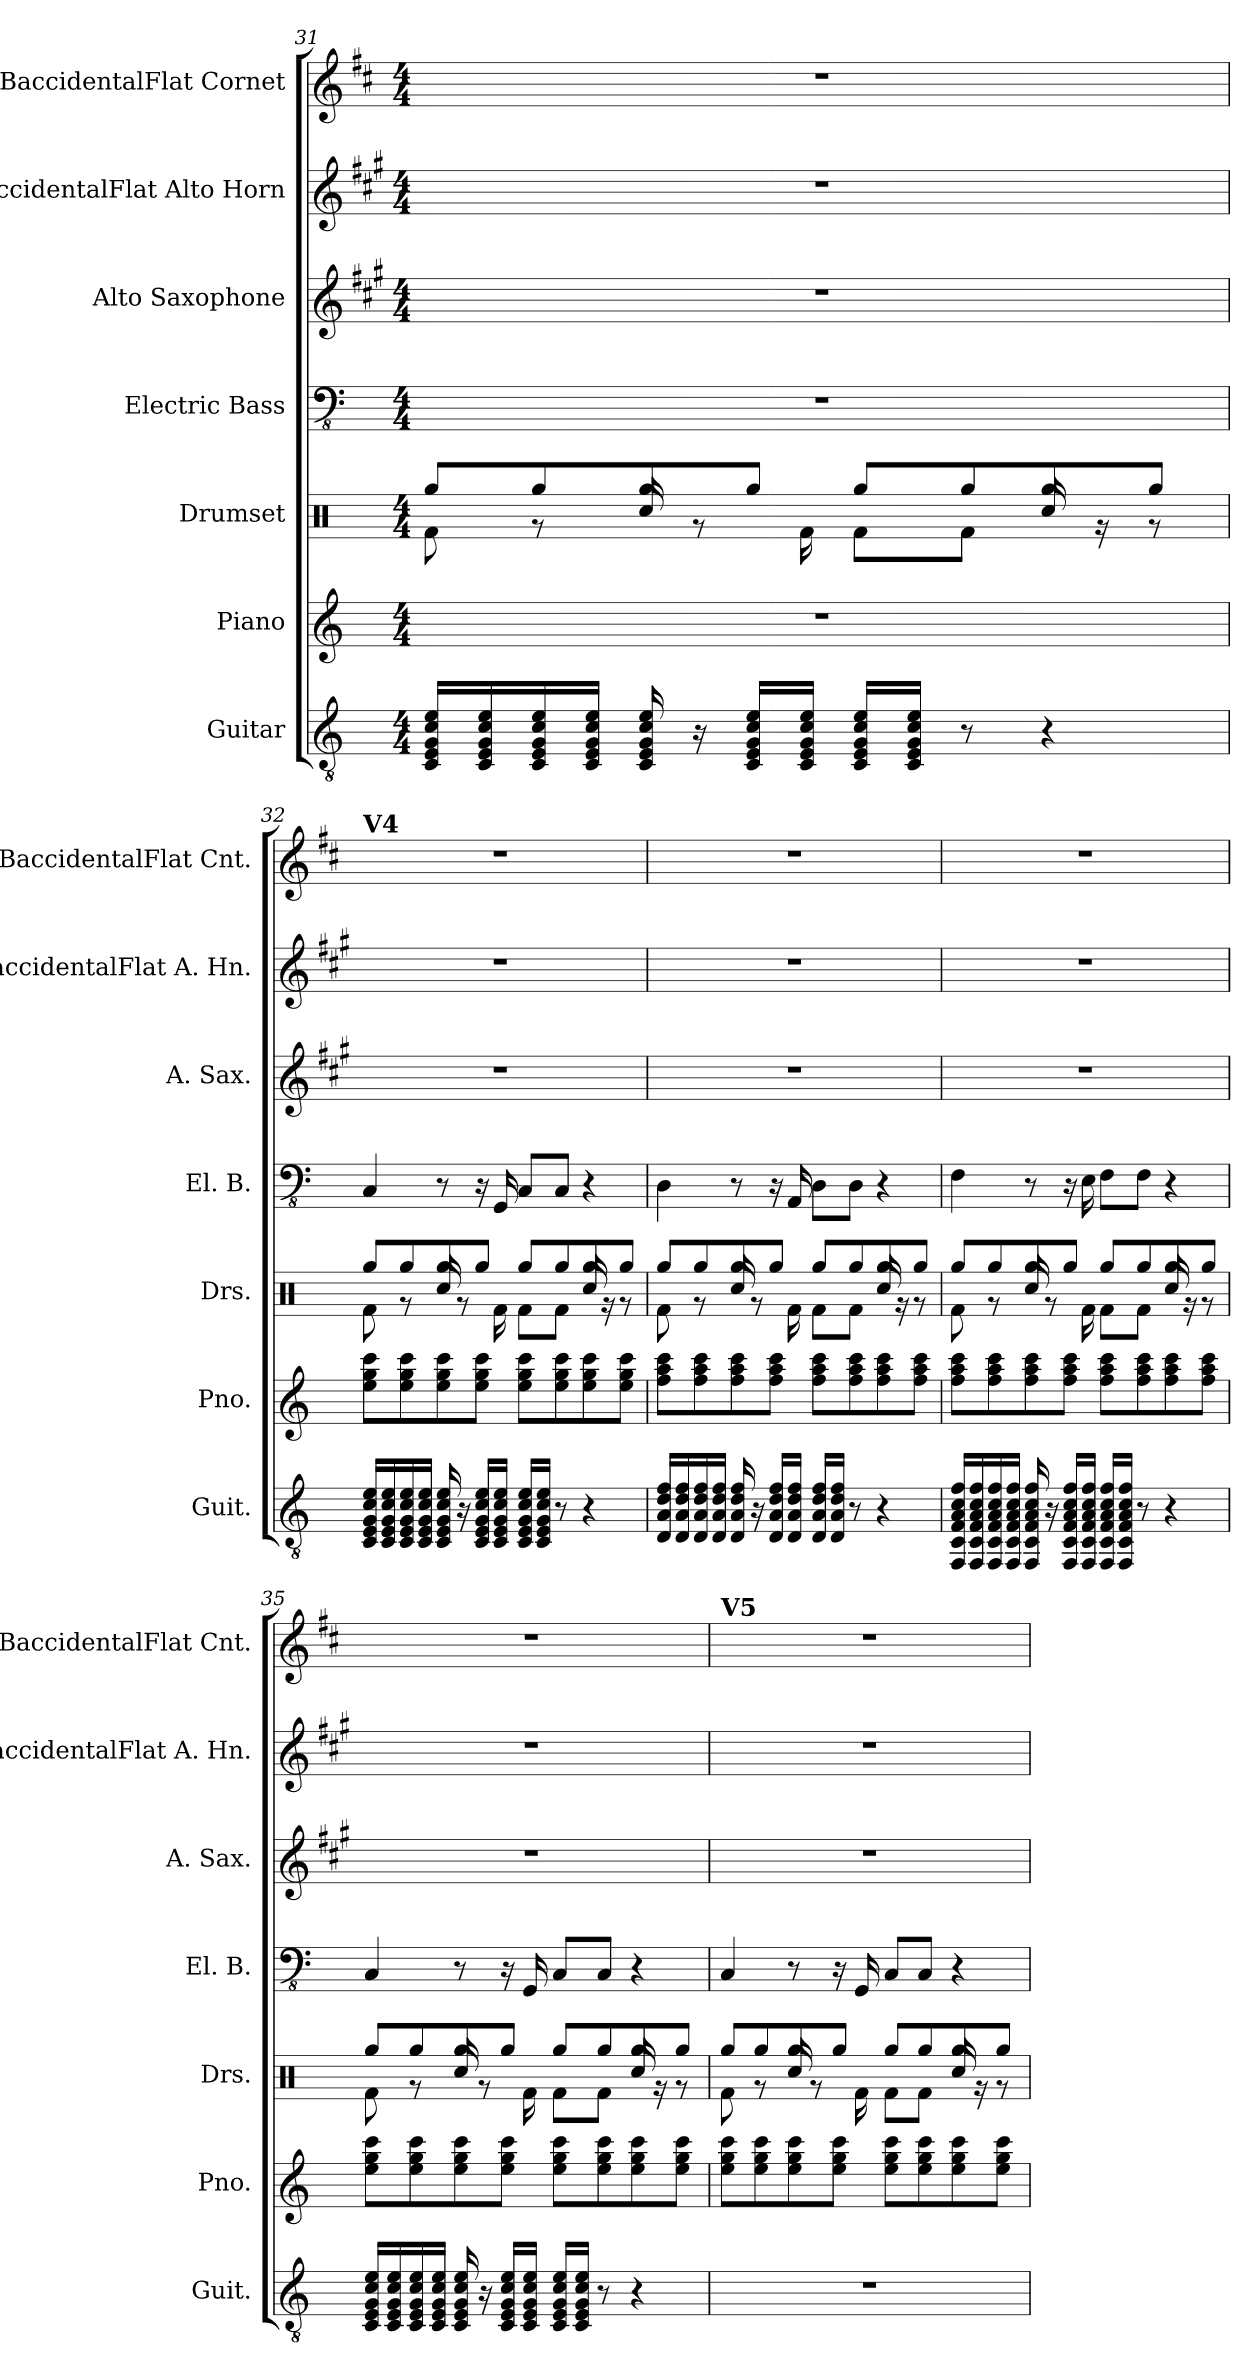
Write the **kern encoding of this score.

**kern	**kern	**kern	**kern	**kern	**kern	**kern
*part7	*part6	*part5	*part4	*part3	*part2	*part1
*staff7	*staff6	*staff5	*staff4	*staff3	*staff2	*staff1
*I"Guitar	*I"Piano	*I"Drumset	*I"Electric Bass	*I"Alto Saxophone	*I"EaccidentalFlat Alto Horn	*I"BaccidentalFlat Cornet
*I'Guit.	*I'Pno.	*I'Drs.	*I'El. B.	*I'A. Sax.	*I'EaccidentalFlat A. Hn.	*I'BaccidentalFlat Cnt.
!!LO:PB:g=z
*clefGv2	*clefG2	*clefX	*clefFv4	*clefG2	*clefG2	*clefG2
*	*	*	*	*ITrd5c9	*ITrd5c9	*ITrd1c2
*k[]	*k[]	*k[]	*k[]	*k[]	*k[]	*k[]
*M4/4	*M4/4	*M4/4	*M4/4	*M4/4	*M4/4	*M4/4
=31	=31	=31	=31	=31	=31	=31
*	*	*^	*	*	*	*
16C/ 16E/ 16G/ 16c/ 16e/LL	1r	8Rgg/L	8Rf\	1r	1r	1r	1r
16C/ 16E/ 16G/ 16c/ 16e/	.	.	.	.	.	.	.
16C/ 16E/ 16G/ 16c/ 16e/	.	8Rgg/	8r	.	.	.	.
16C/ 16E/ 16G/ 16c/ 16e/JJ	.	.	.	.	.	.	.
16C/ 16E/ 16G/ 16c/ 16e/	.	8Rgg/	16Rcc/	.	.	.	.
16r	.	.	8r	.	.	.	.
16C/ 16E/ 16G/ 16c/ 16e/LL	.	8Rgg/J	.	.	.	.	.
16C/ 16E/ 16G/ 16c/ 16e/JJ	.	.	16Rf\	.	.	.	.
16C/ 16E/ 16G/ 16c/ 16e/LL	.	8Rgg/L	8Rf\L	.	.	.	.
16C/ 16E/ 16G/ 16c/ 16e/JJ	.	.	.	.	.	.	.
8r	.	8Rgg/	8Rf\J	.	.	.	.
4r	.	8Rgg/	16Rcc/	.	.	.	.
.	.	.	16r	.	.	.	.
.	.	8Rgg/J	8r	.	.	.	.
=32	=32	=32	=32	=32	=32	=32	=32
!	!	!	!	!	!	!	!LO:TX:a:B:t=V4
16C/ 16E/ 16G/ 16c/ 16e/LL	8ee\ 8gg\ 8ccc\L	8Rgg/L	8Rf\	4CC/	1r	1r	1r
16C/ 16E/ 16G/ 16c/ 16e/	.	.	.	.	.	.	.
16C/ 16E/ 16G/ 16c/ 16e/	8ee\ 8gg\ 8ccc\	8Rgg/	8r	.	.	.	.
16C/ 16E/ 16G/ 16c/ 16e/JJ	.	.	.	.	.	.	.
16C/ 16E/ 16G/ 16c/ 16e/	8ee\ 8gg\ 8ccc\	8Rgg/	16Rcc/	8r	.	.	.
16r	.	.	8r	.	.	.	.
16C/ 16E/ 16G/ 16c/ 16e/LL	8ee\ 8gg\ 8ccc\J	8Rgg/J	.	16r	.	.	.
16C/ 16E/ 16G/ 16c/ 16e/JJ	.	.	16Rf\	16GGG/	.	.	.
16C/ 16E/ 16G/ 16c/ 16e/LL	8ee\ 8gg\ 8ccc\L	8Rgg/L	8Rf\L	8CC/L	.	.	.
16C/ 16E/ 16G/ 16c/ 16e/JJ	.	.	.	.	.	.	.
8r	8ee\ 8gg\ 8ccc\	8Rgg/	8Rf\J	8CC/J	.	.	.
4r	8ee\ 8gg\ 8ccc\	8Rgg/	16Rcc/	4r	.	.	.
.	.	.	16r	.	.	.	.
.	8ee\ 8gg\ 8ccc\J	8Rgg/J	8r	.	.	.	.
!!LO:PB:g=z
=33	=33	=33	=33	=33	=33	=33	=33
16D/ 16A/ 16d/ 16f/LL	8ff\ 8aa\ 8ccc\L	8Rgg/L	8Rf\	4DD\	1r	1r	1r
16D/ 16A/ 16d/ 16f/	.	.	.	.	.	.	.
16D/ 16A/ 16d/ 16f/	8ff\ 8aa\ 8ccc\	8Rgg/	8r	.	.	.	.
16D/ 16A/ 16d/ 16f/JJ	.	.	.	.	.	.	.
16D/ 16A/ 16d/ 16f/	8ff\ 8aa\ 8ccc\	8Rgg/	16Rcc/	8r	.	.	.
16r	.	.	8r	.	.	.	.
16D/ 16A/ 16d/ 16f/LL	8ff\ 8aa\ 8ccc\J	8Rgg/J	.	16r	.	.	.
16D/ 16A/ 16d/ 16f/JJ	.	.	16Rf\	16AAA/	.	.	.
16D/ 16A/ 16d/ 16f/LL	8ff\ 8aa\ 8ccc\L	8Rgg/L	8Rf\L	8DD\L	.	.	.
16D/ 16A/ 16d/ 16f/JJ	.	.	.	.	.	.	.
8r	8ff\ 8aa\ 8ccc\	8Rgg/	8Rf\J	8DD\J	.	.	.
4r	8ff\ 8aa\ 8ccc\	8Rgg/	16Rcc/	4r	.	.	.
.	.	.	16r	.	.	.	.
.	8ff\ 8aa\ 8ccc\J	8Rgg/J	8r	.	.	.	.
=34	=34	=34	=34	=34	=34	=34	=34
16FF/ 16C/ 16F/ 16A/ 16c/ 16f/LL	8ff\ 8aa\ 8ccc\L	8Rgg/L	8Rf\	4FF\	1r	1r	1r
16FF/ 16C/ 16F/ 16A/ 16c/ 16f/	.	.	.	.	.	.	.
16FF/ 16C/ 16F/ 16A/ 16c/ 16f/	8ff\ 8aa\ 8ccc\	8Rgg/	8r	.	.	.	.
16FF/ 16C/ 16F/ 16A/ 16c/ 16f/JJ	.	.	.	.	.	.	.
16FF/ 16C/ 16F/ 16A/ 16c/ 16f/	8ff\ 8aa\ 8ccc\	8Rgg/	16Rcc/	8r	.	.	.
16r	.	.	8r	.	.	.	.
16FF/ 16C/ 16F/ 16A/ 16c/ 16f/LL	8ff\ 8aa\ 8ccc\J	8Rgg/J	.	16r	.	.	.
16FF/ 16C/ 16F/ 16A/ 16c/ 16f/JJ	.	.	16Rf\	16EE\	.	.	.
16FF/ 16C/ 16F/ 16A/ 16c/ 16f/LL	8ff\ 8aa\ 8ccc\L	8Rgg/L	8Rf\L	8FF\L	.	.	.
16FF/ 16C/ 16F/ 16A/ 16c/ 16f/JJ	.	.	.	.	.	.	.
8r	8ff\ 8aa\ 8ccc\	8Rgg/	8Rf\J	8FF\J	.	.	.
4r	8ff\ 8aa\ 8ccc\	8Rgg/	16Rcc/	4r	.	.	.
.	.	.	16r	.	.	.	.
.	8ff\ 8aa\ 8ccc\J	8Rgg/J	8r	.	.	.	.
!!LO:PB:g=z
=35	=35	=35	=35	=35	=35	=35	=35
16C/ 16E/ 16G/ 16c/ 16e/LL	8ee\ 8gg\ 8ccc\L	8Rgg/L	8Rf\	4CC/	1r	1r	1r
16C/ 16E/ 16G/ 16c/ 16e/	.	.	.	.	.	.	.
16C/ 16E/ 16G/ 16c/ 16e/	8ee\ 8gg\ 8ccc\	8Rgg/	8r	.	.	.	.
16C/ 16E/ 16G/ 16c/ 16e/JJ	.	.	.	.	.	.	.
16C/ 16E/ 16G/ 16c/ 16e/	8ee\ 8gg\ 8ccc\	8Rgg/	16Rcc/	8r	.	.	.
16r	.	.	8r	.	.	.	.
16C/ 16E/ 16G/ 16c/ 16e/LL	8ee\ 8gg\ 8ccc\J	8Rgg/J	.	16r	.	.	.
16C/ 16E/ 16G/ 16c/ 16e/JJ	.	.	16Rf\	16GGG/	.	.	.
16C/ 16E/ 16G/ 16c/ 16e/LL	8ee\ 8gg\ 8ccc\L	8Rgg/L	8Rf\L	8CC/L	.	.	.
16C/ 16E/ 16G/ 16c/ 16e/JJ	.	.	.	.	.	.	.
8r	8ee\ 8gg\ 8ccc\	8Rgg/	8Rf\J	8CC/J	.	.	.
4r	8ee\ 8gg\ 8ccc\	8Rgg/	16Rcc/	4r	.	.	.
.	.	.	16r	.	.	.	.
.	8ee\ 8gg\ 8ccc\J	8Rgg/J	8r	.	.	.	.
=36	=36	=36	=36	=36	=36	=36	=36
!	!	!	!	!	!	!	!LO:TX:a:B:t=V5
1r	8ee\ 8gg\ 8ccc\L	8Rgg/L	8Rf\	4CC/	1r	1r	1r
.	8ee\ 8gg\ 8ccc\	8Rgg/	8r	.	.	.	.
.	8ee\ 8gg\ 8ccc\	8Rgg/	16Rcc/	8r	.	.	.
.	.	.	8r	.	.	.	.
.	8ee\ 8gg\ 8ccc\J	8Rgg/J	.	16r	.	.	.
.	.	.	16Rf\	16GGG/	.	.	.
.	8ee\ 8gg\ 8ccc\L	8Rgg/L	8Rf\L	8CC/L	.	.	.
.	8ee\ 8gg\ 8ccc\	8Rgg/	8Rf\J	8CC/J	.	.	.
.	8ee\ 8gg\ 8ccc\	8Rgg/	16Rcc/	4r	.	.	.
.	.	.	16r	.	.	.	.
.	8ee\ 8gg\ 8ccc\J	8Rgg/J	8r	.	.	.	.
*	*	*v	*v	*	*	*	*
=	=	=	=	=	=	=
*-	*-	*-	*-	*-	*-	*-
